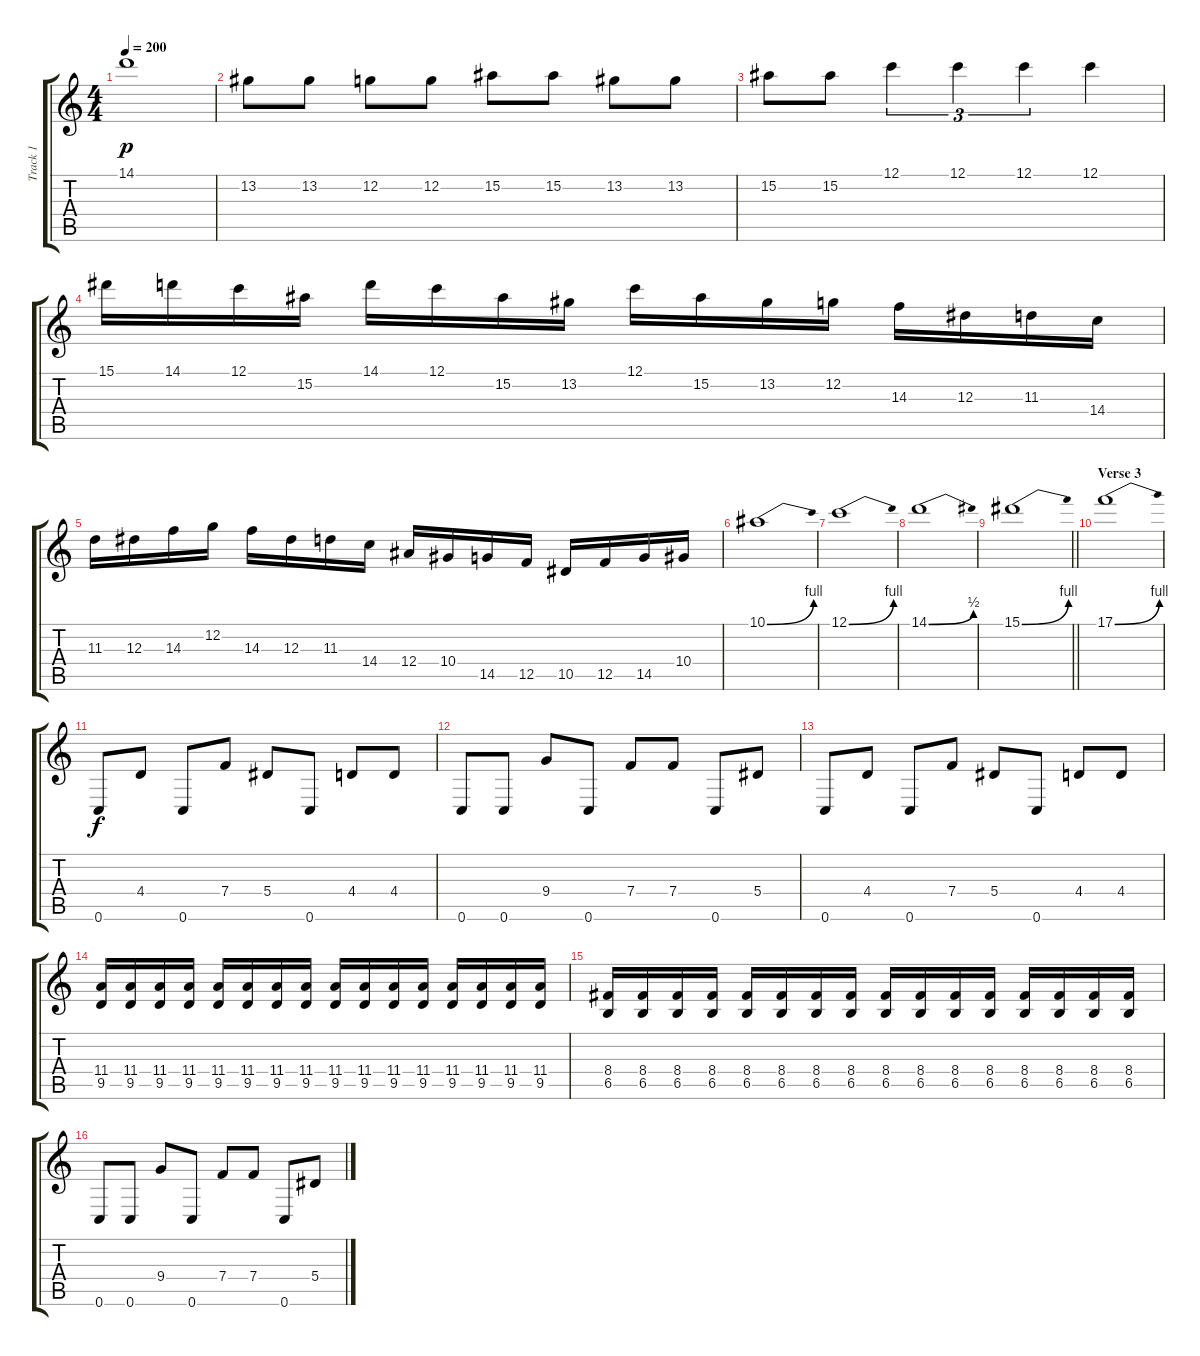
\track ("Track 1" "Track 1") {instrument distortionguitar}
\staff {score tabs}
\tuning (C4 G3 Eb3 Bb2 F2 C2) {hide}
\ts (4 4)
\tempo 200
\clef g2
\ks c
14.1.1{dy p} |
13.2.8 13.2.8 12.2.8 12.2.8 15.2.8 15.2.8 13.2.8 13.2.8 |
15.2.8 15.2.8 12.1.4{tu (3 2)} 12.1.4{tu (3 2)} 12.1.4{tu (3 2)} 12.1.4 |
15.1.16 14.1.16 12.1.16 15.2.16 14.1.16 12.1.16 15.2.16 13.2.16 12.1.16 15.2.16 13.2.16 12.2.16 14.3.16 12.3.16 11.3.16 14.4.16 |
11.3.16 12.3.16 14.3.16 12.2.16 14.3.16 12.3.16 11.3.16 14.4.16 12.4.16 10.4.16 14.5.16 12.5.16 10.5.16 12.5.16 14.5.16 10.4.16 |
10.1{be (bend 0 0 60 4)}.1 |
12.1{be (bend 0 0 60 4)}.1 |
14.1{be (bend 0 0 60 2)}.1 |
\barLineRight lightlight
15.1{be (bend 0 0 60 4)}.1 |
\section ("" "Verse 3")
17.1{be (bend 0 0 60 4)}.1 |
0.6.8{dy f} 4.4.8 0.6.8 7.4.8 5.4.8 0.6.8 4.4.8 4.4.8 |
0.6.8 0.6.8 9.4.8 0.6.8 7.4.8 7.4.8 0.6.8 5.4.8 |
0.6.8 4.4.8 0.6.8 7.4.8 5.4.8 0.6.8 4.4.8 4.4.8 |
(11.4 9.5).16 (11.4 9.5).16 (11.4 9.5).16 (11.4 9.5).16 (11.4 9.5).16 (11.4 9.5).16 (11.4 9.5).16 (11.4 9.5).16 (11.4 9.5).16 (11.4 9.5).16 (11.4 9.5).16 (11.4 9.5).16 (11.4 9.5).16 (11.4 9.5).16 (11.4 9.5).16 (11.4 9.5).16 |
(8.4 6.5).16 (8.4 6.5).16 (8.4 6.5).16 (8.4 6.5).16 (8.4 6.5).16 (8.4 6.5).16 (8.4 6.5).16 (8.4 6.5).16 (8.4 6.5).16 (8.4 6.5).16 (8.4 6.5).16 (8.4 6.5).16 (8.4 6.5).16 (8.4 6.5).16 (8.4 6.5).16 (8.4 6.5).16 |
0.6.8 0.6.8 9.4.8 0.6.8 7.4.8 7.4.8 0.6.8 5.4.8
